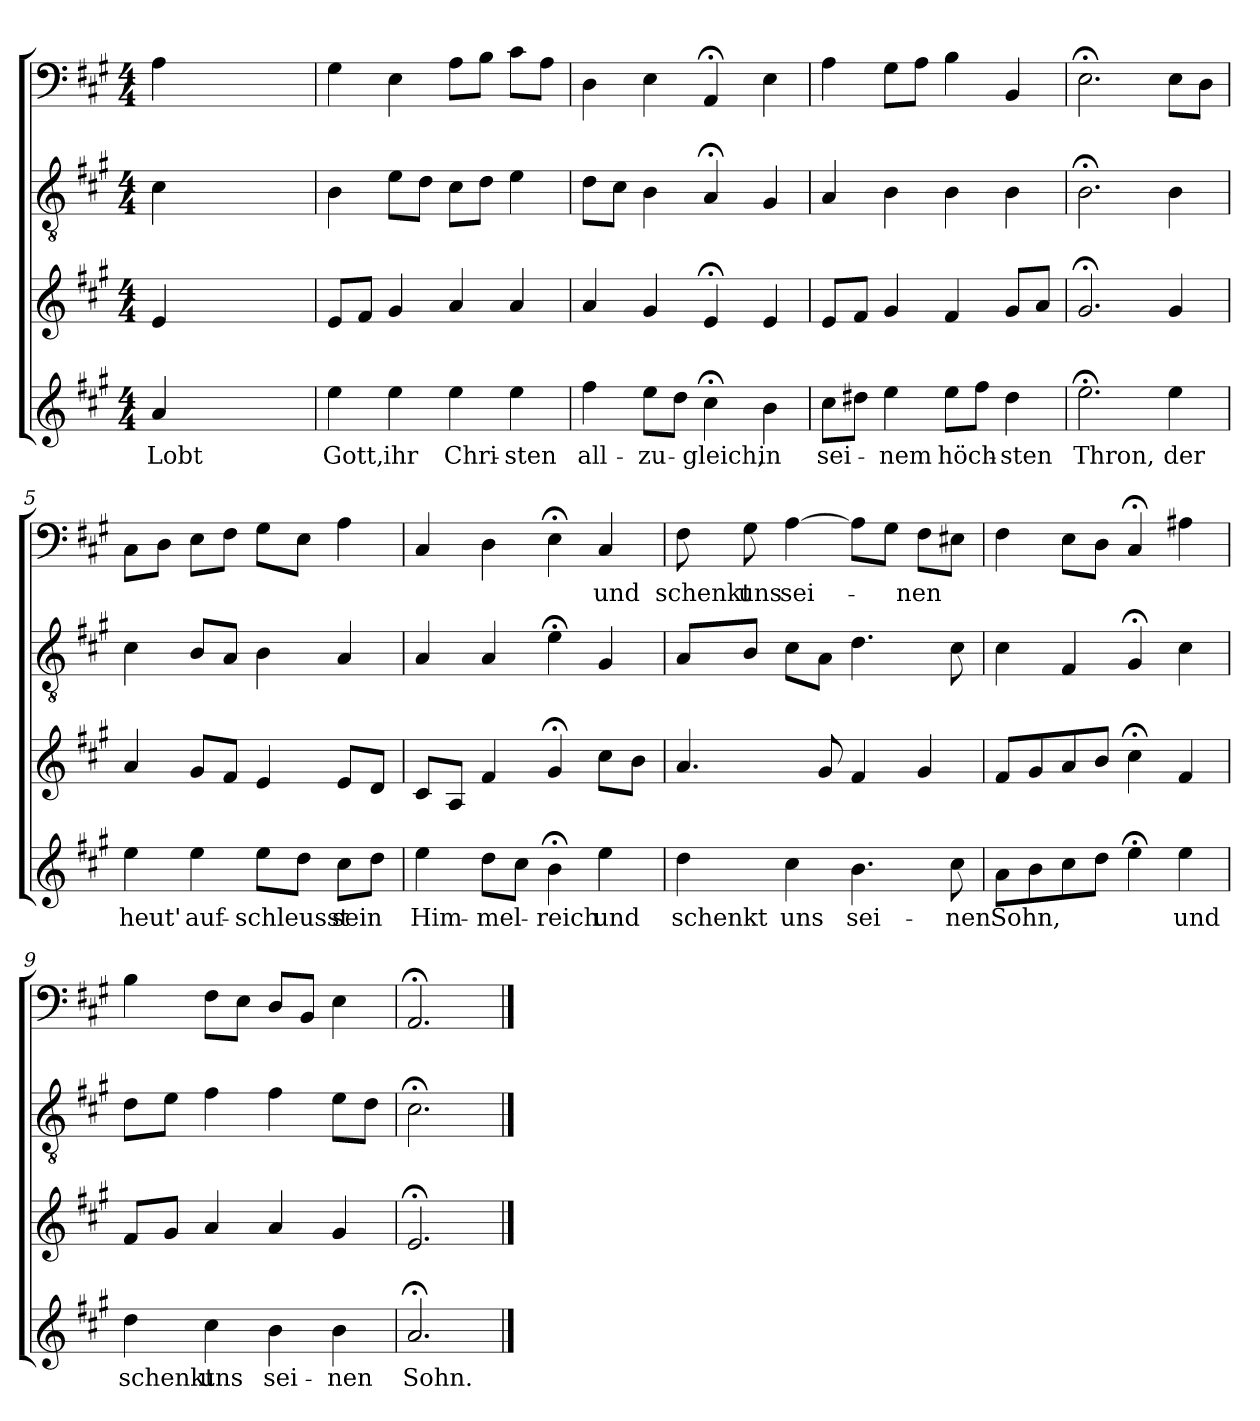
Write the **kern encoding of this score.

**kern	**text	**kern	**kern	**kern	**text
*part4	*part4	*part3	*part2	*part1	*part1
*staff4	*staff4	*staff3	*staff2	*staff1	*staff1
*clefG2	*	*clefG2	*clefGv2	*clefF4	*
*k[f#c#g#]	*	*k[f#c#g#]	*k[f#c#g#]	*k[f#c#g#]	*
*A:	*	*A:	*A:	*A:	*
*M4/4	*	*M4/4	*M4/4	*M4/4	*
=	=	=	=	=	=
4a/	Lobt	4e/	4c#\	4A\	.
2ryy	.	2ryy	2ryy	2ryy	.
4ryy	.	4ryy	4ryy	4ryy	.
=1	=1	=1	=1	=1	=1
4ee\	Gott,	8e/L	4B\	4G#\	.
.	.	8f#/J	.	.	.
4ee\	ihr	4g#/	8e\L	4E\	.
.	.	.	8d\J	.	.
4ee\	Chri-	4a/	8c#\L	8A\L	.
.	.	.	8d\J	8B\J	.
4ee\	-sten	4a/	4e\	8c#\L	.
.	.	.	.	8A\J	.
=2	=2	=2	=2	=2	=2
4ff#\	all-	4a/	8d\L	4D\	.
.	.	.	8c#\J	.	.
8ee\L	-zu-	4g#/	4B\	4E\	.
8dd\J	.	.	.	.	.
4cc#;<\	-gleich,	4e;</	4A;</	4AA;</	.
4b\	in	4e/	4G#/	4E\	.
=3	=3	=3	=3	=3	=3
8cc#\L	sei-	8e/L	4A/	4A\	.
8dd#X\J	.	8f#/J	.	.	.
4ee\	-nem	4g#/	4B\	8G#\L	.
.	.	.	.	8A\J	.
8ee\L	höch-	4f#/	4B\	4B\	.
8ff#\J	.	.	.	.	.
4dd#\	-sten	8g#/L	4B\	4BB/	.
.	.	8a/J	.	.	.
=4	=4	=4	=4	=4	=4
2.ee;<\	Thron,	2.g#;</	2.B;<\	2.E;<\	.
4ee\	der	4g#/	4B\	8E\L	.
.	.	.	.	8D\J	.
=5	=5	=5	=5	=5	=5
4ee\	heut'	4a/	4c#\	8C#\L	.
.	.	.	.	8D\J	.
4ee\	auf-	8g#/L	8B/L	8E\L	.
.	.	8f#/J	8A/J	8F#\J	.
8ee\L	-schleusst	4e/	4B\	8G#\L	.
8dd\J	.	.	.	8E\J	.
8cc#\L	sein	8e/L	4A/	4A\	.
8dd\J	.	8d/J	.	.	.
=6	=6	=6	=6	=6	=6
4ee\	Him-	8c#/L	4A/	4C#/	.
.	.	8A/J	.	.	.
8dd\L	-mel-	4f#/	4A/	4D\	.
8cc#\J	.	.	.	.	.
4b;<\	-reich	4g#;</	4e;<\	4E;<\	.
4ee\	und	8cc#\L	4G#/	4C#/	und
.	.	8b\J	.	.	.
=7	=7	=7	=7	=7	=7
4dd\	schenkt	4.a/	8A/L	8F#\	schenkt
.	.	.	8B/J	8G#\	uns
4cc#\	uns	.	8c#\L	[4A\	sei-
.	.	8g#/	8A\J	.	.
4.b\	sei-	4f#/	4.d\	8A\L]	.
.	.	.	.	8G#\J	.
.	.	4g#/	.	8F#\L	-nen
8cc#\	-nen	.	8c#\	8E#X\J	.
=8	=8	=8	=8	=8	=8
8a\L	Sohn,	8f#/L	4c#\	4F#\	.
8b\	.	8g#/	.	.	.
8cc#\	.	8a/	4F#/	8E\L	.
8dd\J	.	8b/J	.	8D\J	.
4ee;<\	.	4cc#;<\	4G#;</	4C#;</	.
4ee\	und	4f#/	4c#\	4A#X\	.
=9	=9	=9	=9	=9	=9
4dd\	schenkt	8f#/L	8d\L	4B\	.
.	.	8g#/J	8e\J	.	.
4cc#\	uns	4a/	4f#\	8F#\L	.
.	.	.	.	8E\J	.
4b\	sei-	4a/	4f#\	8D/L	.
.	.	.	.	8BB/J	.
4b\	-nen	4g#/	8e\L	4E\	.
.	.	.	8d\J	.	.
=10	=10	=10	=10	=10	=10
2.a;</	Sohn.	2.e;</	2.c#;<\	2.AA;</	.
==	==	==	==	==	==
*-	*-	*-	*-	*-	*-
